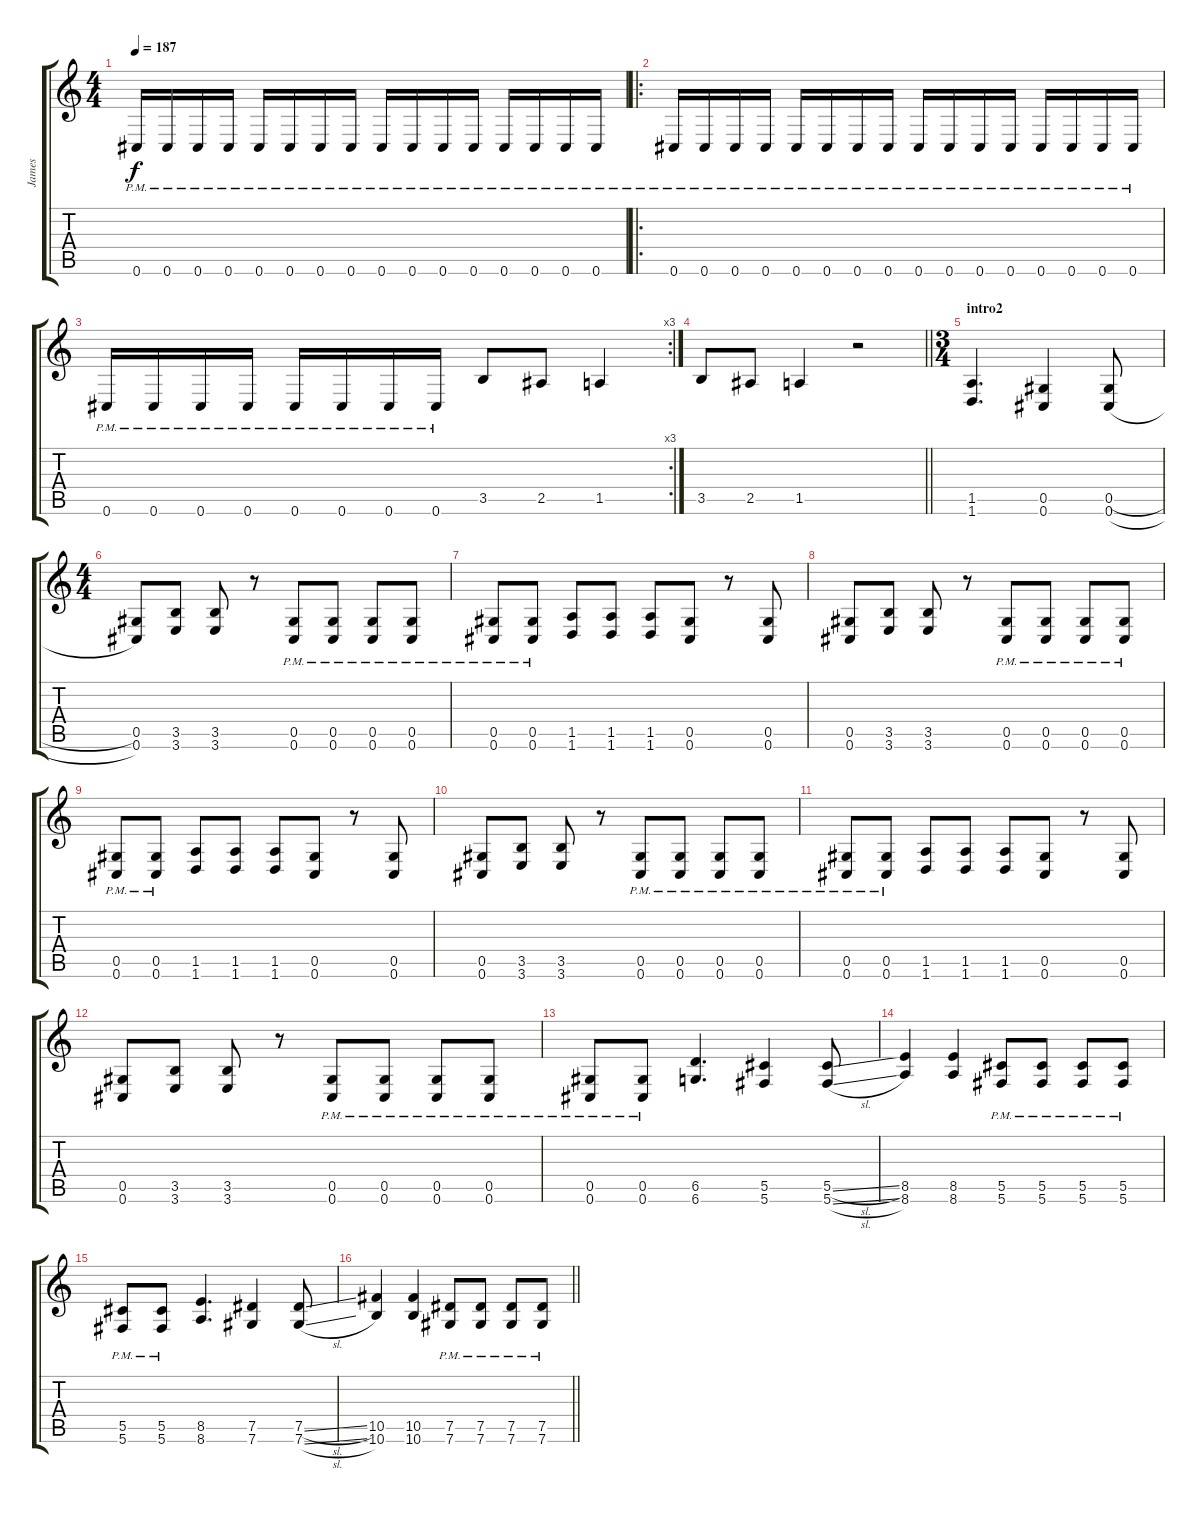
\track ("James" "James") {instrument distortionguitar}
\staff {score tabs}
\tuning (Eb4 Bb3 Gb3 Db3 Ab2 Db2) {hide}
\ts (4 4)
\tempo 187
\clef g2
\ks c
0.6{pm}.16{dy f} 0.6{pm}.16 0.6{pm}.16 0.6{pm}.16 0.6{pm}.16 0.6{pm}.16 0.6{pm}.16 0.6{pm}.16 0.6{pm}.16 0.6{pm}.16 0.6{pm}.16 0.6{pm}.16 0.6{pm}.16 0.6{pm}.16 0.6{pm}.16 0.6{pm}.16 |
\ro
0.6{pm}.16 0.6{pm}.16 0.6{pm}.16 0.6{pm}.16 0.6{pm}.16 0.6{pm}.16 0.6{pm}.16 0.6{pm}.16 0.6{pm}.16 0.6{pm}.16 0.6{pm}.16 0.6{pm}.16 0.6{pm}.16 0.6{pm}.16 0.6{pm}.16 0.6{pm}.16 |
\rc 3
0.6{pm}.16 0.6{pm}.16 0.6{pm}.16 0.6{pm}.16 0.6{pm}.16 0.6{pm}.16 0.6{pm}.16 0.6{pm}.16 3.5.8 2.5.8 1.5.4 |
\barLineRight lightlight
3.5.8 2.5.8 1.5.4 r.2 |
\ts (3 4)
\section ("" "intro2")
(1.5 1.6).4{d} (0.5 0.6).4 (0.5{h} 0.6{h}).8 |
\ts (4 4)
(0.5 0.6).8 (3.5 3.6).8 (3.5 3.6).8 r.8 (0.5{pm} 0.6{pm}).8 (0.5{pm} 0.6{pm}).8 (0.5{pm} 0.6{pm}).8 (0.5{pm} 0.6{pm}).8 |
(0.5{pm} 0.6{pm}).8 (0.5{pm} 0.6{pm}).8 (1.5 1.6).8 (1.5 1.6).8 (1.5 1.6).8 (0.5 0.6).8 r.8 (0.5 0.6).8 |
(0.5 0.6).8 (3.5 3.6).8 (3.5 3.6).8 r.8 (0.5{pm} 0.6{pm}).8 (0.5{pm} 0.6{pm}).8 (0.5{pm} 0.6{pm}).8 (0.5{pm} 0.6{pm}).8 |
(0.5{pm} 0.6{pm}).8 (0.5{pm} 0.6{pm}).8 (1.5 1.6).8 (1.5 1.6).8 (1.5 1.6).8 (0.5 0.6).8 r.8 (0.5 0.6).8 |
(0.5 0.6).8 (3.5 3.6).8 (3.5 3.6).8 r.8 (0.5{pm} 0.6{pm}).8 (0.5{pm} 0.6{pm}).8 (0.5{pm} 0.6{pm}).8 (0.5{pm} 0.6{pm}).8 |
(0.5{pm} 0.6{pm}).8 (0.5{pm} 0.6{pm}).8 (1.5 1.6).8 (1.5 1.6).8 (1.5 1.6).8 (0.5 0.6).8 r.8 (0.5 0.6).8 |
(0.5 0.6).8 (3.5 3.6).8 (3.5 3.6).8 r.8 (0.5{pm} 0.6{pm}).8 (0.5{pm} 0.6{pm}).8 (0.5{pm} 0.6{pm}).8 (0.5{pm} 0.6{pm}).8 |
(0.5{pm} 0.6{pm}).8 (0.5{pm} 0.6{pm}).8 (6.5 6.6).4{d} (5.5 5.6).4 (5.5{sl} 5.6{sl}).8 |
(8.5 8.6).4 (8.5 8.6).4 (5.5{pm} 5.6{pm}).8 (5.5{pm} 5.6{pm}).8 (5.5{pm} 5.6{pm}).8 (5.5{pm} 5.6{pm}).8 |
(5.5{pm} 5.6{pm}).8 (5.5{pm} 5.6{pm}).8 (8.5 8.6).4{d} (7.5 7.6).4 (7.5{sl} 7.6{sl}).8 |
\barLineRight lightlight
(10.5 10.6).4 (10.5 10.6).4 (7.5{pm} 7.6{pm}).8 (7.5{pm} 7.6{pm}).8 (7.5{pm} 7.6{pm}).8 (7.5{pm} 7.6{pm}).8
